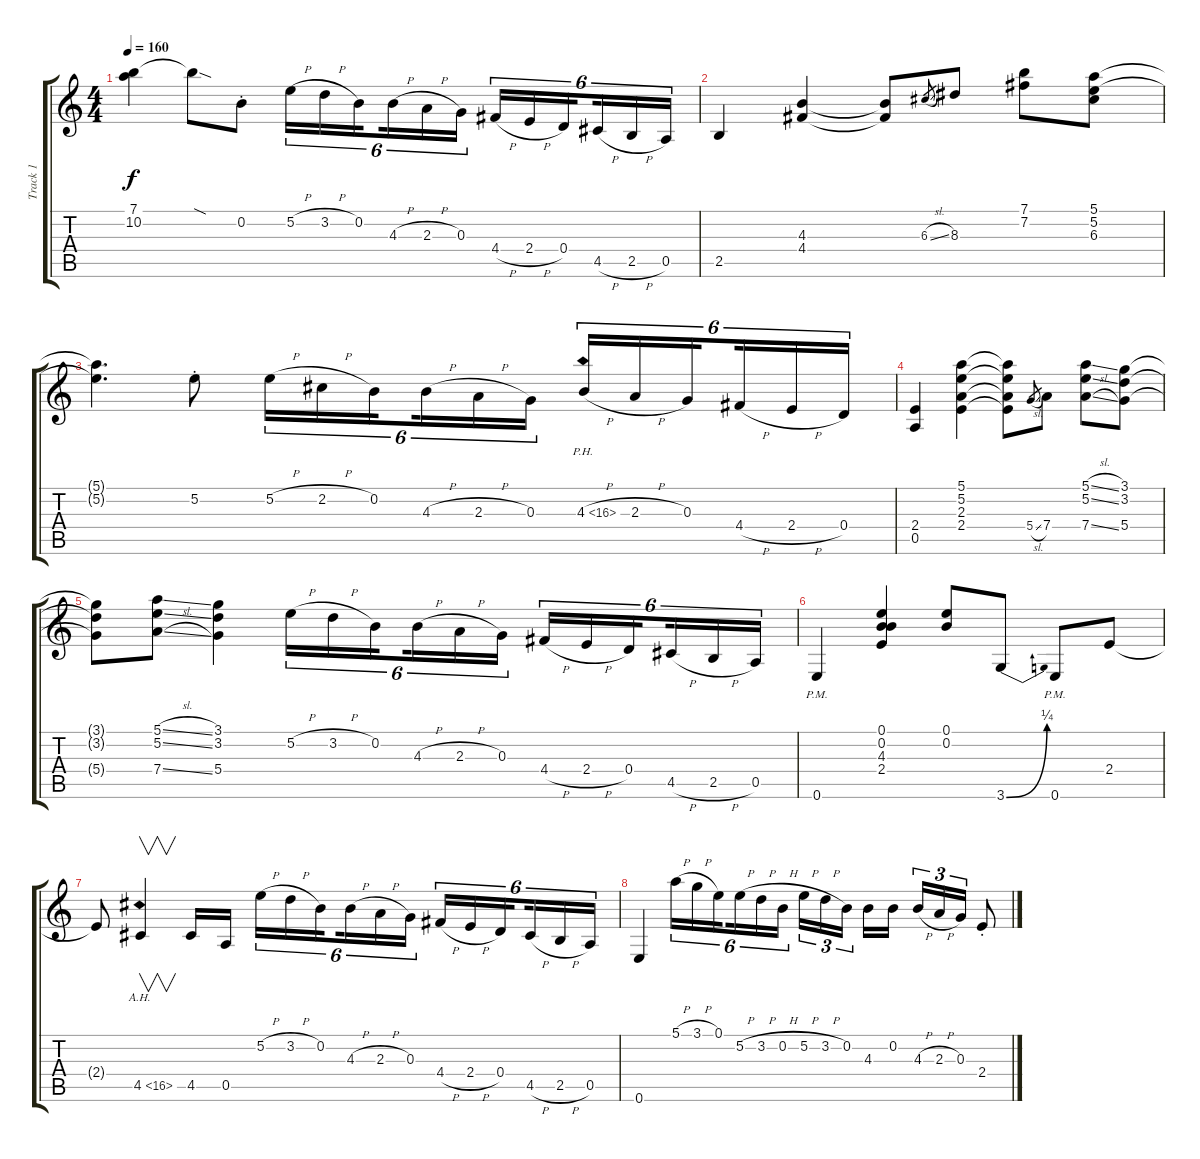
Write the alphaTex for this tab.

\track ("Track 1" "Track 1") {instrument distortionguitar}
\staff {score tabs}
\tuning (E4 B3 G3 D3 A2 E2) {hide}
\ts (4 4)
\tempo 160
\clef g2
\ks c
(7.1{t} 10.2{t}).4{dy f} 7.1{sod t}.8 0.2{st}.8 5.2{h}.16{tu (6 4)} 3.2{h}.16{tu (6 4)} 0.2.16{tu (6 4) beam splitsecondary} 4.3{h}.16{tu (6 4)} 2.3{h}.16{tu (6 4)} 0.3.16{tu (6 4)} 4.4{h}.16{tu (6 4)} 2.4{h}.16{tu (6 4)} 0.4.16{tu (6 4) beam splitsecondary} 4.5{h}.16{tu (6 4)} 2.5{h}.16{tu (6 4)} 0.5.16{tu (6 4)} |
2.5.4 (4.3 4.4).4 (4.3{t} 4.4{t}).8 6.3{sl}.8{gr} 8.3.8 (7.1 7.2).8 (5.1 5.2 6.3).8 |
(5.1{t} 5.2{t}).4{d} 5.2{st}.8 5.2{h}.16{tu (6 4)} 2.2{h}.16{tu (6 4)} 0.2.16{tu (6 4) beam splitsecondary} 4.3{h}.16{tu (6 4)} 2.3{h}.16{tu (6 4)} 0.3.16{tu (6 4)} 4.3{ph 12 h}.16{tu (6 4)} 2.3{h}.16{tu (6 4)} 0.3.16{tu (6 4) beam splitsecondary} 4.4{h}.16{tu (6 4)} 2.4{h}.16{tu (6 4)} 0.4.16{tu (6 4)} |
(2.4 0.5).4 (5.1 5.2 2.3 2.4).4 (5.1{t} 5.2{t} 2.3{t} 2.4{t}).8 5.4{sl}.8{gr} 7.4.8 (5.1{sl} 5.2{sl} 7.4{sl}).8 (3.1 3.2 5.4).8 |
(3.1{t} 3.2{t} 5.4{t}).8 (5.1{sl} 5.2{sl} 7.4{sl}).8 (3.1 3.2 5.4).4 5.2{h}.16{tu (6 4)} 3.2{h}.16{tu (6 4)} 0.2.16{tu (6 4) beam splitsecondary} 4.3{h}.16{tu (6 4)} 2.3{h}.16{tu (6 4)} 0.3.16{tu (6 4)} 4.4{h}.16{tu (6 4)} 2.4{h}.16{tu (6 4)} 0.4.16{tu (6 4) beam splitsecondary} 4.5{h}.16{tu (6 4)} 2.5{h}.16{tu (6 4)} 0.5.16{tu (6 4)} |
0.6{pm}.4 (0.1 0.2 4.3 2.4).4 (0.1 0.2).8 3.6{be (bend 0 0 60 1)}.8 0.6{pm}.8 2.4.8 |
2.4{t}.8 4.5{ah 12}.4{v} 4.5.16 0.5.16 5.2{h}.16{tu (6 4)} 3.2{h}.16{tu (6 4)} 0.2.16{tu (6 4) beam splitsecondary} 4.3{h}.16{tu (6 4)} 2.3{h}.16{tu (6 4)} 0.3.16{tu (6 4)} 4.4{h}.16{tu (6 4)} 2.4{h}.16{tu (6 4)} 0.4.16{tu (6 4) beam splitsecondary} 4.5{h}.16{tu (6 4)} 2.5{h}.16{tu (6 4)} 0.5.16{tu (6 4)} |
0.6.4 5.1{h}.16{tu (6 4)} 3.1{h}.16{tu (6 4)} 0.1.16{tu (6 4) beam splitsecondary} 5.2{h}.16{tu (6 4)} 3.2{h}.16{tu (6 4)} 0.2{h}.16{tu (6 4)} 5.2{h}.16{tu (3 2)} 3.2{h}.16{tu (3 2)} 0.2.16{tu (3 2) beam splitsecondary} 4.3.16 0.2.16 4.3{h}.16{tu (3 2)} 2.3{h}.16{tu (3 2)} 0.3.16{tu (3 2)} 2.4{st}.8
